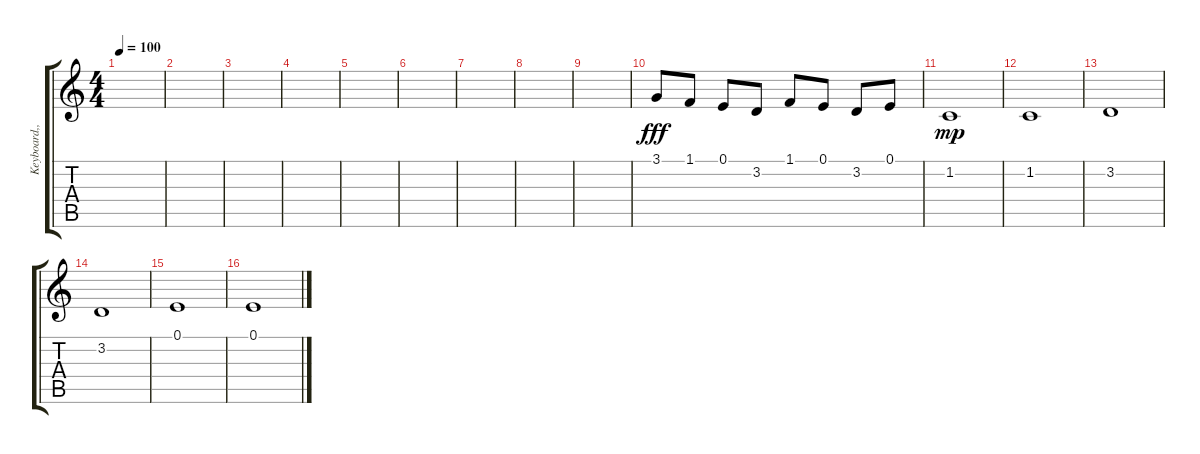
\track ("Keyboard,,;" "Keyboard,,") {instrument rockorgan}
\staff {score tabs}
\tuning (E4 B3 G3 D3 A2 E2) {hide}
\ts (4 4)
\tempo 100
\clef g2
\ks c
|
|
|
|
|
|
|
|
|
3.1.8{dy fff} 1.1.8 0.1.8 3.2.8 1.1.8 0.1.8 3.2.8 0.1.8 |
1.2.1{dy mp} |
1.2.1 |
3.2.1 |
3.2.1 |
0.1.1 |
0.1.1
